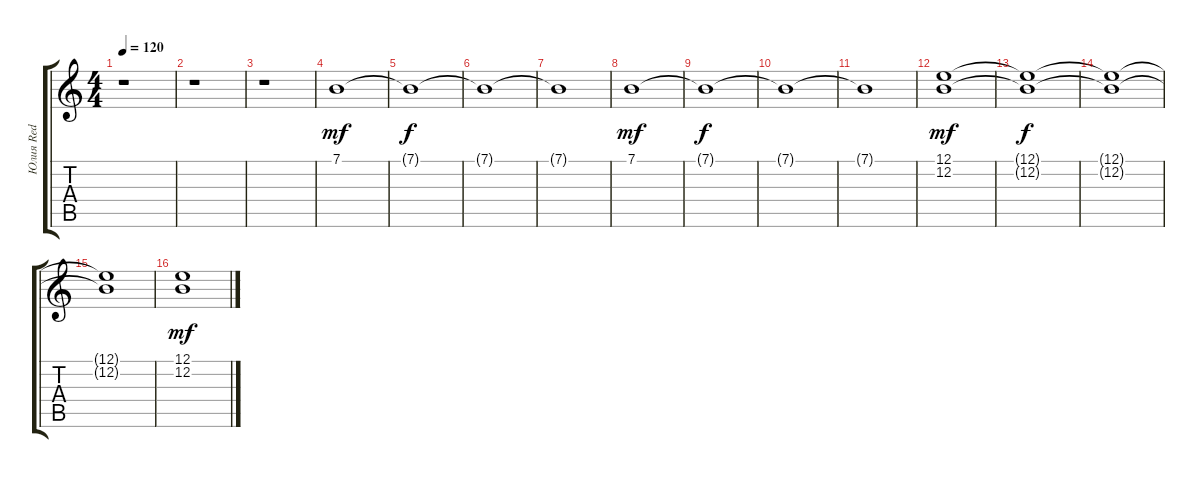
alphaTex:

\track ("Юлия Red" "Юлия Red") {instrument tremolostrings}
\staff {score tabs}
\tuning (E4 B3 G3 D3 A2 E2) {hide}
\ts (4 4)
\tempo 120
\clef g2
\ks c
r.1{dy f} |
r.1 |
r.1 |
7.1.1{dy mf} |
7.1{t}.1{dy f} |
7.1{t}.1 |
7.1{t}.1 |
7.1.1{dy mf} |
7.1{t}.1{dy f} |
7.1{t}.1 |
7.1{t}.1 |
(12.1 12.2).1{dy mf} |
(12.1{t} 12.2{t}).1{dy f} |
(12.1{t} 12.2{t}).1 |
(12.1{t} 12.2{t}).1 |
(12.1 12.2).1{dy mf}
